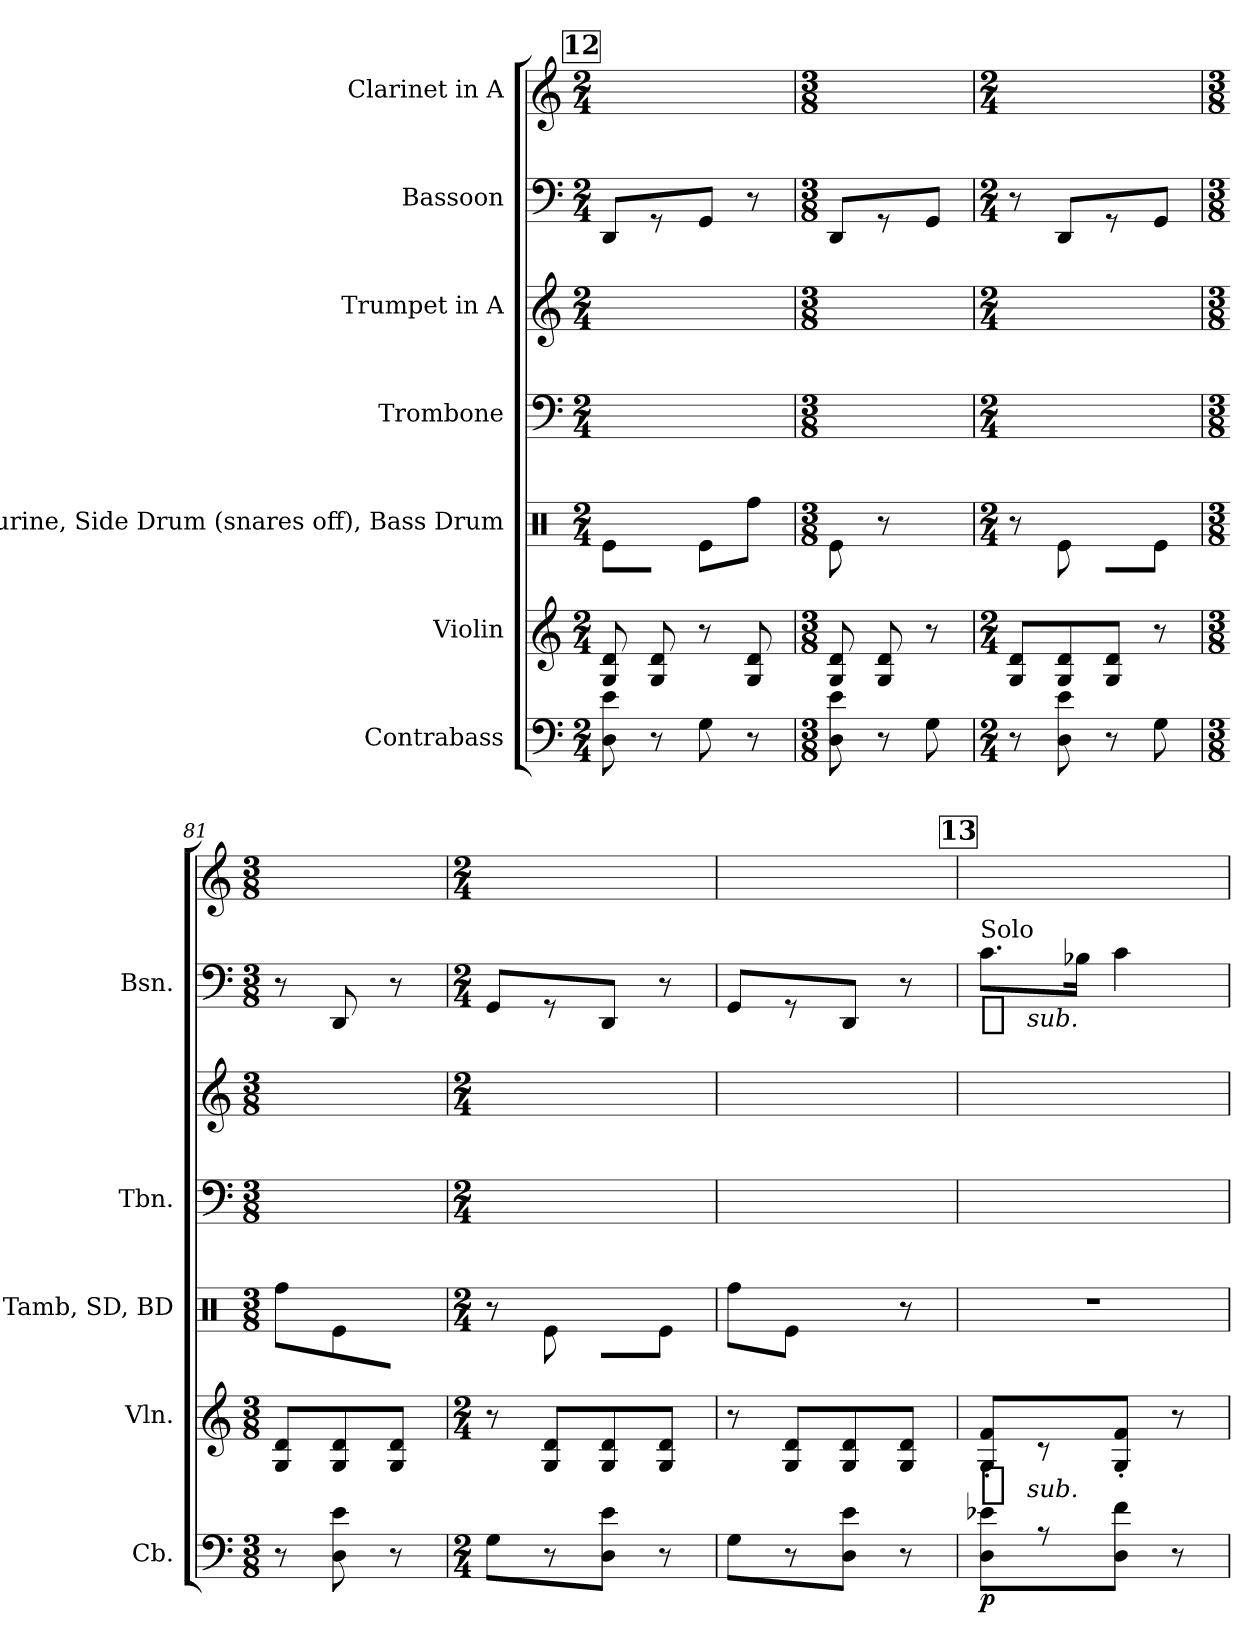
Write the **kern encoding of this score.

**kern	**dynam	**kern	**dynam	**kern	**kern	**kern	**kern	**dynam	**kern
*part7	*part7	*part6	*part6	*part5	*part4	*part3	*part2	*part2	*part1
*staff7	*staff7	*staff6	*staff6	*staff5	*staff4	*staff3	*staff2	*staff2	*staff1
*I"Contrabass	*	*I"Violin	*	*I"Tambourine, Side Drum (snares off), Bass Drum	*I"Trombone	*I"Trumpet in A	*I"Bassoon	*	*I"Clarinet in A
*I'Cb.	*	*I'Vln.	*	*I'Tamb, SD, BD	*I'Tbn.	*	*I'Bsn.	*	*
*clefF4	*	*clefG2	*	*clefX	*clefF4	*clefG2	*clefF4	*	*clefG2
*ITrd7c12	*	*	*	*	*	*ITrd2c3	*	*	*ITrd2c3
*k[]	*	*k[]	*	*k[]	*k[]	*k[f#c#g#]	*k[]	*	*k[f#c#g#]
*M2/4	*	*M2/4	*	*M2/4	*M2/4	*M2/4	*M2/4	*	*M2/4
!!LO:REH:place=s1:t=12
=78	=78	=78	=78	=78	=78	=78	=78	=78	=78
8DD 8E	.	8G 8d	.	8Re\L	4ryy	4ryy	8DDL	.	4ryy
8r	.	8G 8d	.	8R\J	.	.	8r	.	.
8GG	.	8r	.	8Re\L	8ryy	8ryy	8GGJ	.	8ryy
8r	.	8G 8d	.	8Rff\J	8ryy	8ryy	8r	.	8ryy
=79	=79	=79	=79	=79	=79	=79	=79	=79	=79
*M3/8	*	*M3/8	*	*M3/8	*M3/8	*M3/8	*M3/8	*	*M3/8
8DD 8E	.	8G 8d	.	8Re\	8ryy	8ryy	8DDL	.	8ryy
8r	.	8G 8d	.	8r	8ryy	8ryy	8r	.	8ryy
8GG	.	8r	.	8R\	8ryy	8ryy	8GGJ	.	8ryy
=80	=80	=80	=80	=80	=80	=80	=80	=80	=80
*M2/4	*	*M2/4	*	*M2/4	*M2/4	*M2/4	*M2/4	*	*M2/4
8r	.	8G 8dL	.	8r	4ryy	4ryy	8r	.	4ryy
8DD 8E	.	8G 8d	.	8Re\	.	.	8DDL	.	.
8r	.	8G 8dJ	.	8R\L	4ryy	4ryy	8r	.	4ryy
8GG	.	8r	.	8Re\J	.	.	8GGJ	.	.
=81	=81	=81	=81	=81	=81	=81	=81	=81	=81
*M3/8	*	*M3/8	*	*M3/8	*M3/8	*M3/8	*M3/8	*	*M3/8
8r	.	8G 8dL	.	8Rff\L	8ryy	8ryy	8r	.	8ryy
8DD 8E	.	8G 8d	.	8Re\	8ryy	8ryy	8DD	.	8ryy
8r	.	8G 8dJ	.	8R\J	8ryy	8ryy	8r	.	8ryy
=82	=82	=82	=82	=82	=82	=82	=82	=82	=82
*M2/4	*	*M2/4	*	*M2/4	*M2/4	*M2/4	*M2/4	*	*M2/4
8GGL	.	8r	.	8r	4ryy	4ryy	8GGL	.	4ryy
8r	.	8G 8dL	.	8Re\	.	.	8r	.	.
8DD 8EJ	.	8G 8d	.	8R\L	4ryy	4ryy	8DDJ	.	4ryy
8r	.	8G 8dJ	.	8Re\J	.	.	8r	.	.
=83	=83	=83	=83	=83	=83	=83	=83	=83	=83
8GGL	.	8r	.	8Rff\L	4ryy	4ryy	8GGL	.	4ryy
8r	.	8G 8dL	.	8Re\J	.	.	8r	.	.
8DD 8EJ	.	8G 8d	.	8R\	4ryy	4ryy	8DDJ	.	4ryy
8r	.	8G 8dJ	.	8r	.	.	8r	.	.
!!LO:REH:place=s1:t=13
=84	=84	=84	=84	=84	=84	=84	=84	=84	=84
!	!	!	!	!	!	!	!LO:TX:a:t=Solo	!	!
!	!	!	!LO:DY:t=%s sub.	!	!	!	!	!LO:DY:t=%s sub.	!
8DD 8E-XL	p	8G' 8f'L	p	2r	2ryy	2ryy	8.cL	pp	2ryy
8r	.	8r	.	.	.	.	.	.	.
.	.	.	.	.	.	.	16B-XJk	.	.
8DD 8FJ	.	8G' 8f'J	.	.	.	.	4c	.	.
8r	.	8r	.	.	.	.	.	.	.
=	=	=	=	=	=	=	=	=	=
*-	*-	*-	*-	*-	*-	*-	*-	*-	*-
